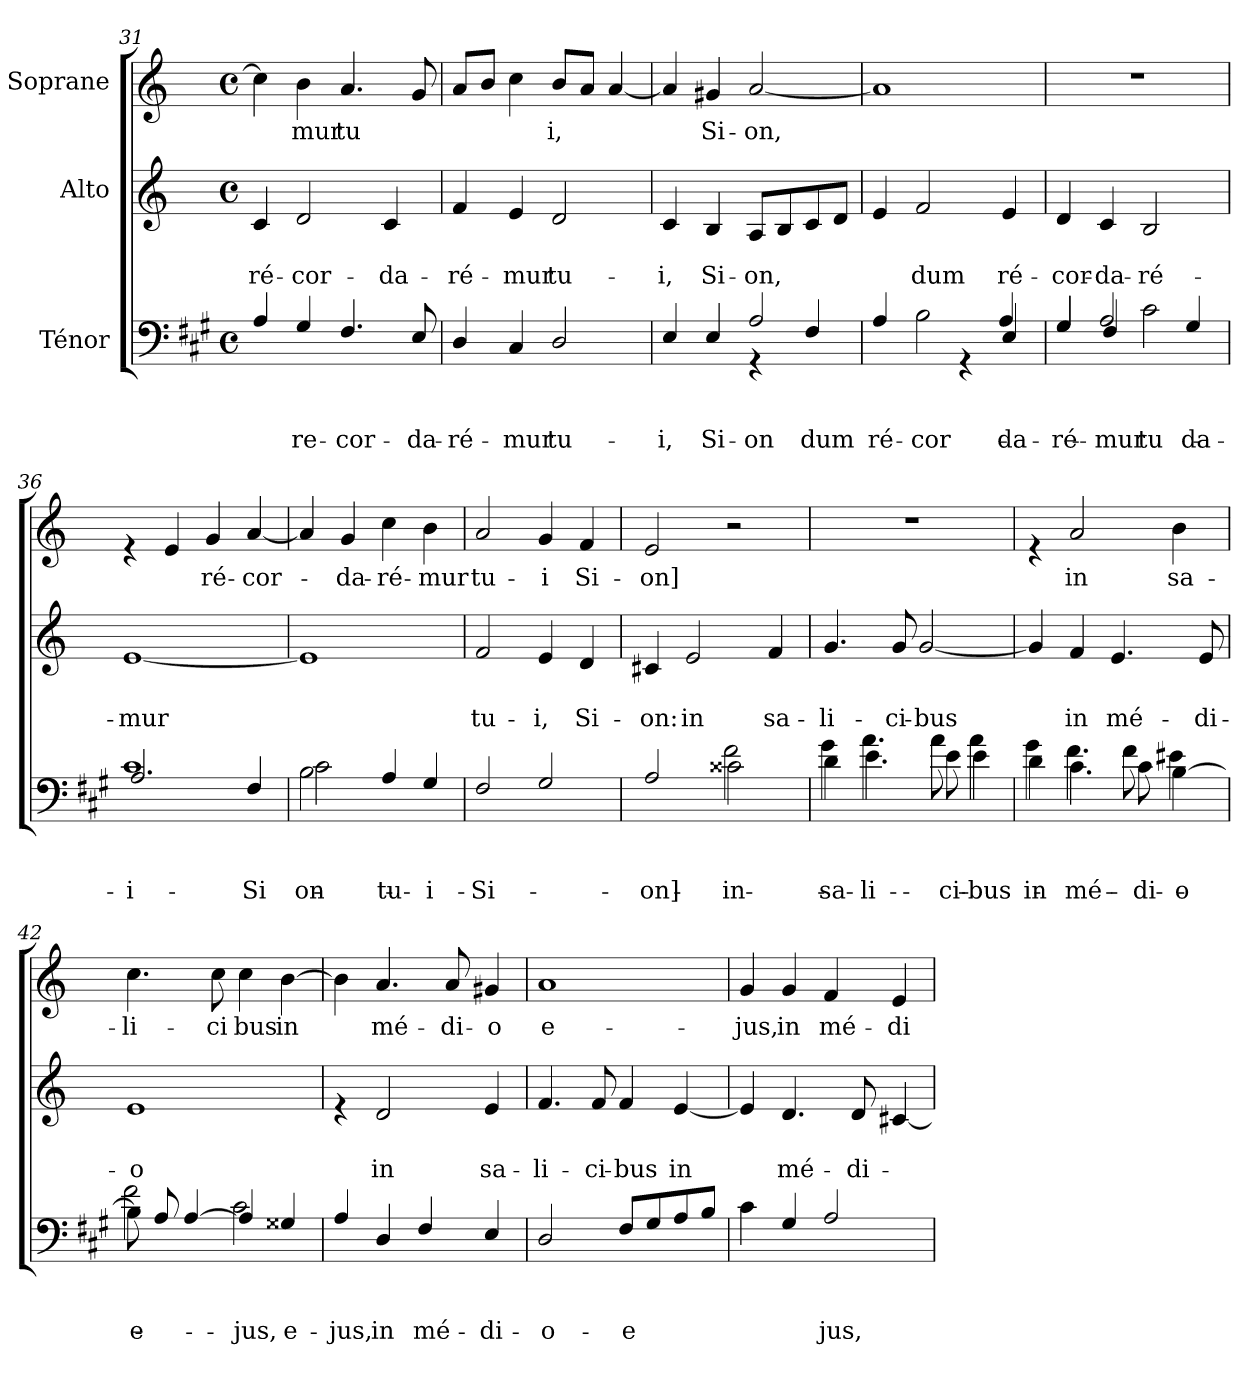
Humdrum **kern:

**kern	**text	**text	**text	**kern	**text	**text	**kern	**text
*part3	*part3	*part3	*part3	*part2	*part2	*part2	*part1	*part1
*staff3	*staff3	*staff3	*staff3	*staff2	*staff2	*staff2	*staff1	*staff1
*I"Ténor	*	*	*	*I"Alto	*	*	*I"Soprane	*
*clefF4	*	*	*	*clefG2	*	*	*clefG2	*
*ITrd5c9	*	*	*	*	*	*	*	*
*k[]	*	*	*	*k[]	*	*	*k[]	*
*C:	*	*	*	*C:	*	*	*C:	*
*M4/4	*	*	*	*M4/4	*	*	*M4/4	*
*met(c)	*	*	*	*met(c)	*	*	*met(c)	*
=31	=31	=31	=31	=31	=31	=31	=31	=31
!	!	!	!	!	!	!LO:LY:b	!	!
4C/	.	.	.	4c/	.	ré-	4cc\]	.
!	!	!	!LO:LY:b	!	!	!LO:LY:b	!	!LO:LY:b
4BB/	.	.	re-	2d/	.	-cor-	4b\	-mur
!	!	!	!LO:LY:b	!	!	!	!	!LO:LY:b
4.AA/	.	.	-cor-	.	.	.	4.a/	tu
!	!	!	!	!	!	!LO:LY:b	!	!
.	.	.	.	4c/	.	-da-	.	.
!	!	!	!LO:LY:b	!	!	!	!	!
8GG/	.	.	-da-	.	.	.	8g/	.
!!LO:PB:g=z
=32	=32	=32	=32	=32	=32	=32	=32	=32
!	!	!	!LO:LY:b	!	!	!LO:LY:b	!	!
4FF/	.	.	-ré-	4f/	.	-ré-	8a/L	.
.	.	.	.	.	.	.	8b/J	.
!	!	!	!LO:LY:b	!	!	!LO:LY:b	!	!
4EE/	.	.	-mur	4e/	.	-mur	4cc\	.
!	!	!	!LO:LY:b	!	!	!LO:LY:b	!	!LO:LY:b
2FF/	.	.	tu-	2d/	.	tu-	8b/L	i,
.	.	.	.	.	.	.	8a/J	.
.	.	.	.	.	.	.	[<4a/	.
=33	=33	=33	=33	=33	=33	=33	=33	=33
!	!	!	!LO:LY:b	!	!	!LO:LY:b	!	!
*^	*	*	*	*	*	*	*	*
4GG/	2ryy	.	.	-i,	4c/	.	-i,	4a/]	.
!	!	!	!	!LO:LY:b	!	!	!LO:LY:b	!	!LO:LY:b
4GG/	.	.	.	Si-	4B/	.	Si-	4g#X/	Si-
!	!	!	!	!LO:LY:b	!	!	!LO:LY:b	!	!LO:LY:b
2C/	4rGG	.	.	-on	8A/L	.	-on,	[<2a/	-on,
.	.	.	.	.	8B/	.	.	.	.
!	!	!	!	!LO:LY:b	!	!	!	!	!
.	4AA/	.	.	dum	8c/	.	.	.	.
.	.	.	.	.	8d/J	.	.	.	.
=34	=34	=34	=34	=34	=34	=34	=34	=34	=34
!	!	!	!	!LO:LY:b	!	!	!	!	!
2ryy	4C/	.	.	ré-	4e/	.	.	1a]	.
!	!	!	!	!LO:LY:b	!	!	!LO:LY:b	!	!
.	2D\	.	.	-cor-	2f/	.	dum	.	.
4rGG	.	.	.	.	.	.	.	.	.
!	!	!	!	!LO:LY:b	!	!	!LO:LY:b	!	!
4GG/	4C/	.	.	-da-	4e/	.	ré-	.	.
=35	=35	=35	=35	=35	=35	=35	=35	=35	=35
!	!	!	!	!LO:LY:b	!	!	!	!	!
!	!	!	!	!LO:LY:b	!	!	!LO:LY:b	!	!
4BB/	4BB/	.	.	-ré-	4d/	.	-cor-	1r	.
!	!	!	!	!LO:LY:b	!	!	!	!	!
!	!	!	!	!LO:LY:b	!	!	!LO:LY:b	!	!
2C/	4AA/	.	.	-mur	4c/	.	-da-	.	.
!	!	!	!	!LO:LY:b	!	!	!LO:LY:b	!	!
.	2E\	.	.	tu-	2B/	.	-ré-	.	.
!	!	!	!	!LO:LY:b	!	!	!	!	!
4BB/	.	.	.	-da-	.	.	.	.	.
=36	=36	=36	=36	=36	=36	=36	=36	=36	=36
!	!	!	!	!LO:LY:b	!	!	!	!	!
!	!	!	!	!LO:LY:b	!	!	!LO:LY:b	!	!
1E	2.C/	.	.	-i	[<1e	.	-mur	4re	.
.	.	.	.	.	.	.	.	4e/	.
!	!	!	!	!	!	!	!	!	!LO:LY:b
.	.	.	.	.	.	.	.	4g/	ré-
!	!	!	!	!LO:LY:b	!	!	!	!	!LO:LY:b
.	4AA/	.	.	Si-	.	.	.	[<4a/	-cor-
!!LO:LB:g=z
=37	=37	=37	=37	=37	=37	=37	=37	=37	=37
!	!	!	!	!LO:LY:b	!	!	!	!	!
!	!	!	!	!LO:LY:b	!	!	!	!	!
2D\	2E\	.	.	on	1e]	.	.	4a/]	.
!	!	!	!	!	!	!	!	!	!LO:LY:b
.	.	.	.	.	.	.	.	4g/	-da-
!	!	!	!	!LO:LY:b	!	!	!	!	!LO:LY:b
4C/	2ryy	.	.	tu-	.	.	.	4cc\	-ré-
!	!	!	!	!LO:LY:b	!	!	!	!	!LO:LY:b
4BB/	.	.	.	-i	.	.	.	4b\	-mur
*v	*v	*	*	*	*	*	*	*	*
=38	=38	=38	=38	=38	=38	=38	=38	=38
!	!	!	!LO:LY:b	!	!	!LO:LY:b	!	!LO:LY:b
2AA/	.	.	Si	2f/	.	tu-	2a/	tu-
!	!	!	!	!	!	!LO:LY:b	!	!LO:LY:b
2BB/	.	.	.	4e/	.	-i,	4g/	-i
!	!	!	!	!	!	!LO:LY:b	!	!LO:LY:b
.	.	.	.	4d/	.	Si-	4f/	Si-
=39	=39	=39	=39	=39	=39	=39	=39	=39
!	!	!	!LO:LY:b	!	!	!LO:LY:b	!	!LO:LY:b
*^	*	*	*	*	*	*	*	*
2C/	2ryy	.	.	on]	4c#X/	.	-on:	2e/	-on]
!	!	!	!	!	!	!	!LO:LY:b	!	!
.	.	.	.	.	2e/	.	in	.	.
!	!	!	!	!LO:LY:b	!	!	!	!	!
!	!	!	!	!LO:LY:b	!	!	!	!	!
2E#X\	2A\	.	.	in	.	.	.	2r	.
!	!	!	!	!	!	!	!LO:LY:b	!	!
.	.	.	.	.	4f/	.	sa-	.	.
=40	=40	=40	=40	=40	=40	=40	=40	=40	=40
!	!	!	!	!LO:LY:b	!	!	!	!	!
!	!	!	!	!LO:LY:b	!	!	!LO:LY:b	!	!
4F\	4B\	.	.	sa-	4.g/	.	-li-	1r	.
!	!	!	!	!LO:LY:b	!	!	!	!	!
!	!	!	!	!LO:LY:b	!	!	!	!	!
4.G\	4.c\	.	.	-li-	.	.	.	.	.
!	!	!	!	!	!	!	!LO:LY:b	!	!
.	.	.	.	.	8g/	.	-ci-	.	.
!	!	!	!	!	!	!	!LO:LY:b	!	!
.	.	.	.	.	[<2g/	.	-bus	.	.
!	!	!	!	!LO:LY:b	!	!	!	!	!
!	!	!	!	!LO:LY:b	!	!	!	!	!
8G\	8c\	.	.	-ci-	.	.	.	.	.
!	!	!	!	!LO:LY:b	!	!	!	!	!
!	!	!	!	!LO:LY:b	!	!	!	!	!
4G\	4c\	.	.	-bus	.	.	.	.	.
=41	=41	=41	=41	=41	=41	=41	=41	=41	=41
!	!	!	!	!LO:LY:b	!	!	!	!	!
!	!	!	!	!LO:LY:b	!	!	!	!	!
4F\	4B\	.	.	in	4g/]	.	.	4re	.
!	!	!	!	!LO:LY:b	!	!	!	!	!
!	!	!	!	!LO:LY:b	!	!	!LO:LY:b	!	!LO:LY:b
4.E\	4.A\	.	.	mé-	4f/	.	in	2a/	in
!	!	!	!	!	!	!	!LO:LY:b	!	!
.	.	.	.	.	4.e/	.	mé-	.	.
!	!	!	!	!LO:LY:b	!	!	!	!	!
!	!	!	!	!LO:LY:b	!	!	!	!	!
8E\	8A\	.	.	-di-	.	.	.	.	.
!	!	!	!	!LO:LY:b	!	!	!	!	!
!	!	!	!	!LO:LY:b	!	!	!	!	!LO:LY:b
[>4D\	4G#X\	.	.	-o	.	.	.	4b\	sa-
!	!	!	!	!	!	!	!LO:LY:b	!	!
.	.	.	.	.	8e/	.	-di-	.	.
!!LO:LB:g=z
=42	=42	=42	=42	=42	=42	=42	=42	=42	=42
!	!	!	!	!LO:LY:b	!	!	!LO:LY:b	!	!LO:LY:b
8D\]	2A\	.	.	-e-	1e	.	-o	4.cc\	-li-
8C/	.	.	.	.	.	.	.	.	.
[<4C/	.	.	.	.	.	.	.	.	.
!	!	!	!	!	!	!	!	!	!LO:LY:b
.	.	.	.	.	.	.	.	8cc\	-ci
!	!	!	!	!LO:LY:b	!	!	!	!	!LO:LY:b
4C/]	2E\	.	.	-jus,	.	.	.	4cc\	bus
!	!	!	!	!LO:LY:b	!	!	!	!	!LO:LY:b
4BB#X/	.	.	.	e-	.	.	.	[>4b\	in
*v	*v	*	*	*	*	*	*	*	*
=43	=43	=43	=43	=43	=43	=43	=43	=43
!	!	!	!LO:LY:b	!	!	!	!	!
4C/	.	.	jus,	4re	.	.	4b\]	.
!	!	!	!LO:LY:b	!	!	!LO:LY:b	!	!LO:LY:b
4FF/	.	.	in	2d/	.	in	4.a/	mé-
!	!	!	!LO:LY:b	!	!	!	!	!
4AA/	.	.	mé-	.	.	.	.	.
!	!	!	!	!	!	!	!	!LO:LY:b
.	.	.	.	.	.	.	8a/	-di-
!	!	!	!LO:LY:b	!	!	!LO:LY:b	!	!LO:LY:b
4GG/	.	.	-di-	4e/	.	sa-	4g#X/	-o
=44	=44	=44	=44	=44	=44	=44	=44	=44
!	!	!	!LO:LY:b	!	!	!LO:LY:b	!	!LO:LY:b
2FF/	.	.	-o-	4.f/	.	-li-	1a	e-
!	!	!	!	!	!	!LO:LY:b	!	!
.	.	.	.	8f/	.	-ci-	.	.
!	!	!	!LO:LY:b	!	!	!LO:LY:b	!	!
8AA/L	.	.	-e	4f/	.	-bus	.	.
8BB/	.	.	.	.	.	.	.	.
!	!	!	!	!	!	!LO:LY:b	!	!
8C/	.	.	.	[<4e/	.	in	.	.
8D/J	.	.	.	.	.	.	.	.
=45	=45	=45	=45	=45	=45	=45	=45	=45
!	!	!	!	!	!	!	!	!LO:LY:b
4E\	.	.	.	4e/]	.	.	4g/	-jus,
!	!	!	!	!	!	!LO:LY:b	!	!LO:LY:b
4BB/	.	.	.	4.d/	.	mé-	4g/	in
!	!	!	!LO:LY:b	!	!	!	!	!LO:LY:b
2C/	.	.	jus,	.	.	.	4f/	mé-
!	!	!	!	!	!	!LO:LY:b	!	!
.	.	.	.	8d/	.	-di-	.	.
!	!	!	!	!	!	!	!	!LO:LY:b
.	.	.	.	[<4c#X/	.	.	4e/	-di-
=	=	=	=	=	=	=	=	=
*-	*-	*-	*-	*-	*-	*-	*-	*-
